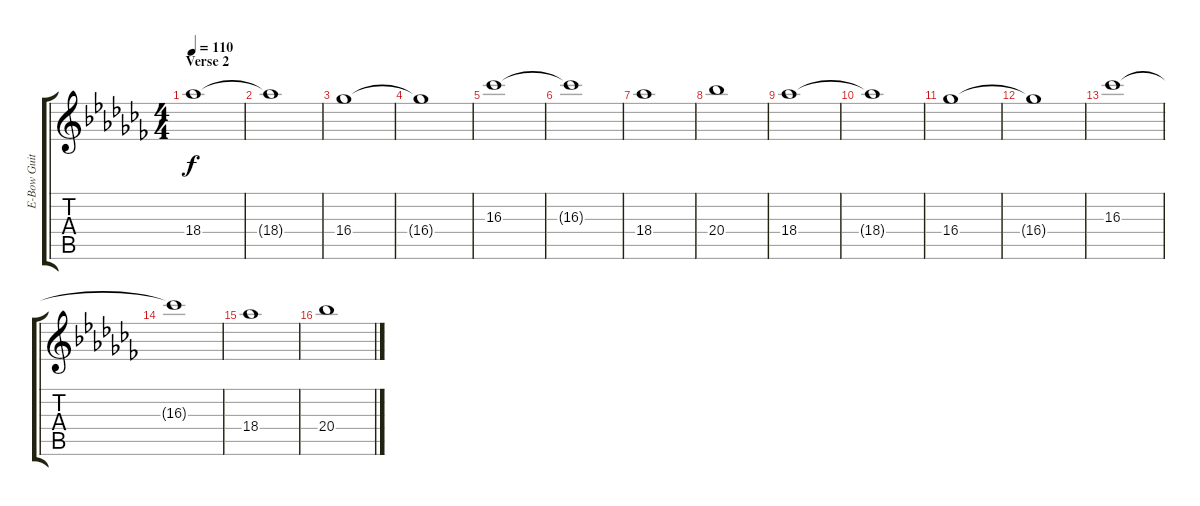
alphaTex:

\track ("E-Bow Guitar" "E-Bow Guit") {instrument overdrivenguitar}
\staff {score tabs}
\tuning (E4 B3 G3 D3 A2 E2) {hide}
\ts (4 4)
\section ("" "Verse 2")
\tempo 110
\clef g2
\ks abminor
18.4.1{dy f volume 11} |
18.4{t}.1 |
16.4.1 |
16.4{t}.1 |
16.3.1 |
16.3{t}.1 |
18.4.1 |
20.4.1 |
18.4.1{volume 11} |
18.4{t}.1 |
16.4.1 |
16.4{t}.1 |
16.3.1 |
16.3{t}.1 |
18.4.1 |
20.4.1
